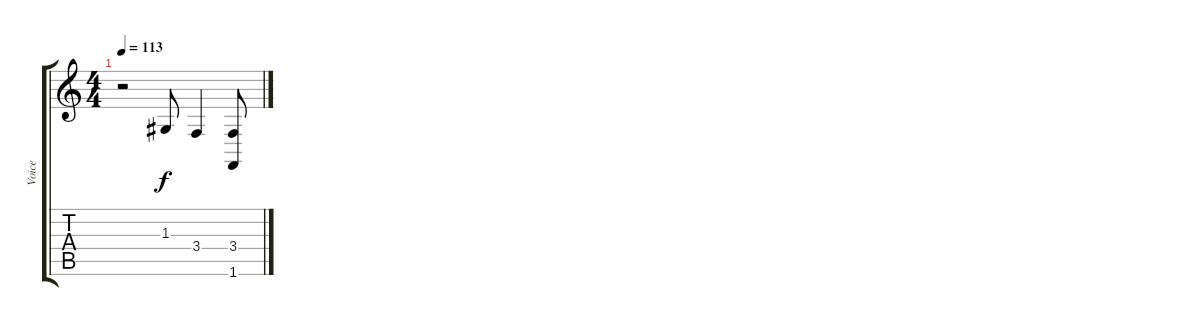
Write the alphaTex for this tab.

\track ("Voice" "Voice") {instrument frenchhorn}
\staff {score tabs}
\tuning (E4 B3 G3 D3 A2 E2) {hide}
\ts (4 4)
\tempo 113
\clef g2
\ks c
r.2{dy f} 1.3.8 3.4.4 (3.4 1.6).8
